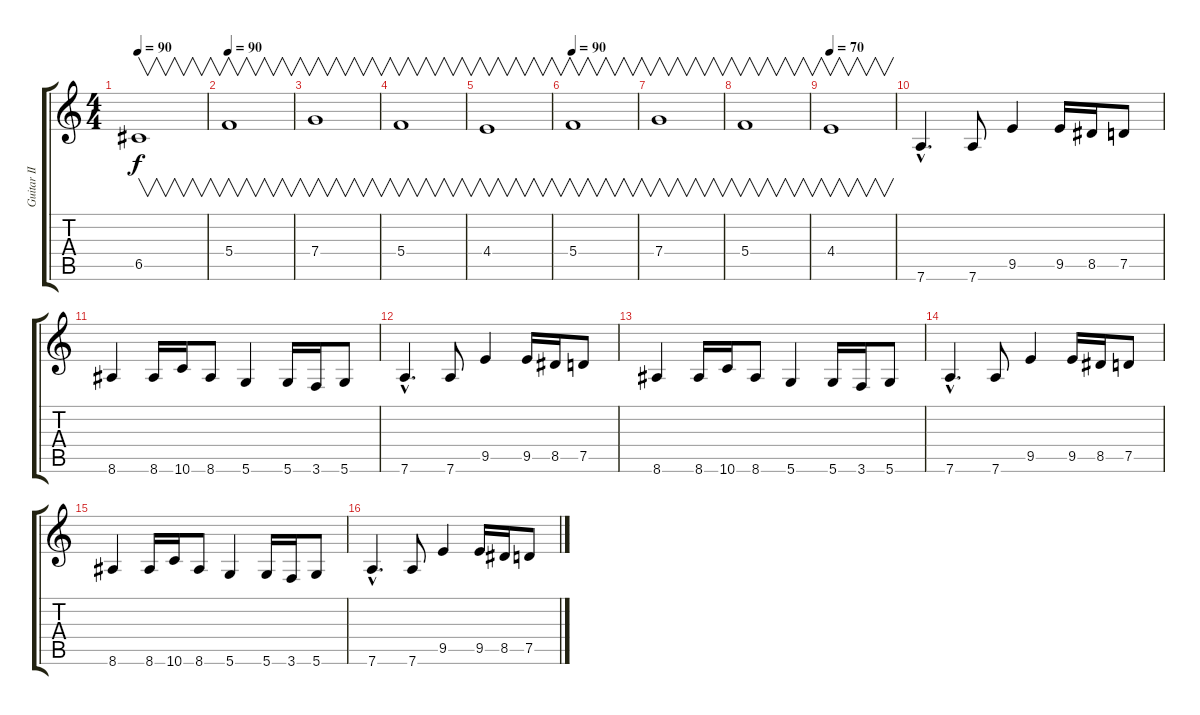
\track ("Guitar II" "Guitar II") {instrument distortionguitar}
\staff {score tabs}
\tuning (D4 A3 F3 C3 G2 D2) {hide}
\ts (4 4)
\tempo 90
\clef g2
\ks c
6.5.1{v dy f} |
\tempo 90
5.4.1{v} |
7.4.1{v} |
5.4.1{v} |
4.4.1{v} |
\tempo 90
5.4.1{v} |
7.4.1{v} |
5.4.1{v} |
\tempo 70
4.4.1{v} |
7.6{hac}.4{d} 7.6.8 9.5.4 9.5.16 8.5.16 7.5.8 |
8.6.4 8.6.16 10.6.16 8.6.8 5.6.4 5.6.16 3.6.16 5.6.8 |
7.6{hac}.4{d} 7.6.8 9.5.4 9.5.16 8.5.16 7.5.8 |
8.6.4 8.6.16 10.6.16 8.6.8 5.6.4 5.6.16 3.6.16 5.6.8 |
7.6{hac}.4{d} 7.6.8 9.5.4 9.5.16 8.5.16 7.5.8 |
8.6.4 8.6.16 10.6.16 8.6.8 5.6.4 5.6.16 3.6.16 5.6.8 |
7.6{hac}.4{d} 7.6.8 9.5.4 9.5.16 8.5.16 7.5.8
